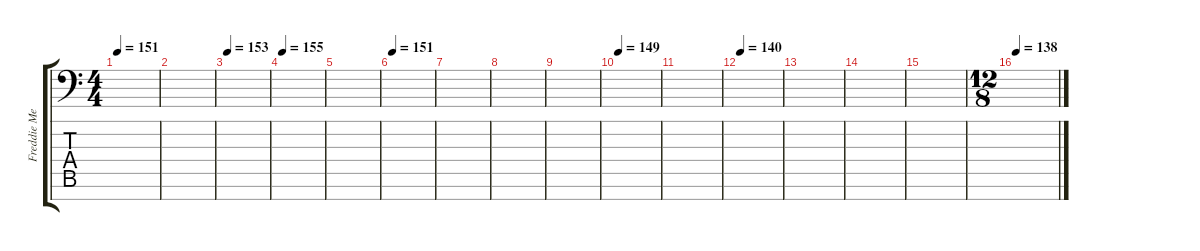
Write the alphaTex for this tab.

\track ("Freddie Mercury - Lead Vocals" "Freddie Me") {instrument overdrivenguitar}
\staff {score tabs}
\tuning (E5 B4 G4 D4 A3 E3 C-1) {hide}
\ts (4 4)
\tempo 151
\clef f4
\ks c
|
|
\tempo 153
|
\tempo 155
|
|
\tempo 151
|
|
|
|
\tempo 149
|
|
\tempo 140
|
|
|
|
\ts (12 8)
\tempo 138
